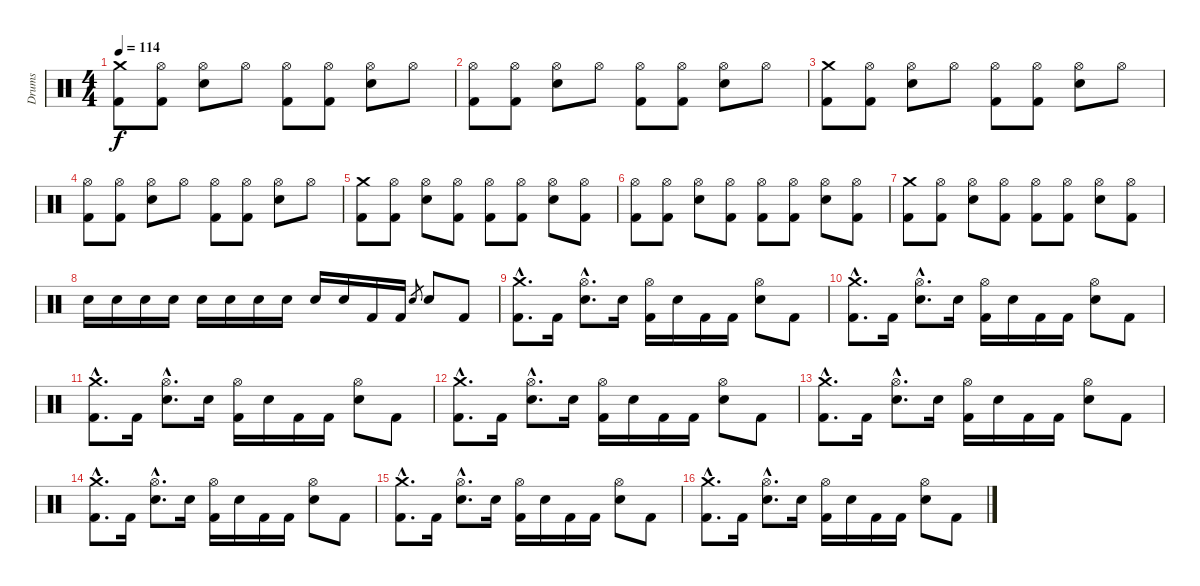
\track ("Drums" "Drums") {instrument percussion}
\staff {score}
\articulation defaults
\ts (4 4)
\tempo 114
\clef neutral
\ks c
("Crash medium (hit)" "Kick (hit) 2").8{dy f} ("Hi-Hat (open)" "Kick (hit) 2").8 ("Hi-Hat (open)" "Electric Snare (hit)").8 "Hi-Hat (open)".8 ("Hi-Hat (open)" "Kick (hit) 2").8 ("Hi-Hat (open)" "Kick (hit) 2").8 ("Hi-Hat (open)" "Electric Snare (hit)").8 "Hi-Hat (open)".8 |
("Hi-Hat (open)" "Kick (hit) 2").8 ("Hi-Hat (open)" "Kick (hit) 2").8 ("Hi-Hat (open)" "Electric Snare (hit)").8 "Hi-Hat (open)".8 ("Hi-Hat (open)" "Kick (hit) 2").8 ("Hi-Hat (open)" "Kick (hit) 2").8 ("Hi-Hat (open)" "Electric Snare (hit)").8 "Hi-Hat (open)".8 |
("Crash medium (hit)" "Kick (hit) 2").8 ("Hi-Hat (open)" "Kick (hit) 2").8 ("Hi-Hat (open)" "Electric Snare (hit)").8 "Hi-Hat (open)".8 ("Hi-Hat (open)" "Kick (hit) 2").8 ("Hi-Hat (open)" "Kick (hit) 2").8 ("Hi-Hat (open)" "Electric Snare (hit)").8 "Hi-Hat (open)".8 |
("Hi-Hat (open)" "Kick (hit) 2").8 ("Hi-Hat (open)" "Kick (hit) 2").8 ("Hi-Hat (open)" "Electric Snare (hit)").8 "Hi-Hat (open)".8 ("Hi-Hat (open)" "Kick (hit) 2").8 ("Hi-Hat (open)" "Kick (hit) 2").8 ("Hi-Hat (open)" "Electric Snare (hit)").8 "Hi-Hat (open)".8 |
("Crash medium (hit)" "Kick (hit) 2").8 ("Hi-Hat (open)" "Kick (hit) 2").8 ("Hi-Hat (open)" "Electric Snare (hit)").8 ("Hi-Hat (open)" "Kick (hit) 2").8 ("Hi-Hat (open)" "Kick (hit) 2").8 ("Hi-Hat (open)" "Kick (hit) 2").8 ("Hi-Hat (open)" "Electric Snare (hit)").8 ("Hi-Hat (open)" "Kick (hit) 2").8 |
("Hi-Hat (open)" "Kick (hit) 2").8 ("Hi-Hat (open)" "Kick (hit) 2").8 ("Hi-Hat (open)" "Electric Snare (hit)").8 ("Hi-Hat (open)" "Kick (hit) 2").8 ("Hi-Hat (open)" "Kick (hit) 2").8 ("Hi-Hat (open)" "Kick (hit) 2").8 ("Hi-Hat (open)" "Electric Snare (hit)").8 ("Hi-Hat (open)" "Kick (hit) 2").8 |
("Crash medium (hit)" "Kick (hit) 2").8 ("Hi-Hat (open)" "Kick (hit) 2").8 ("Hi-Hat (open)" "Electric Snare (hit)").8 ("Hi-Hat (open)" "Kick (hit) 2").8 ("Hi-Hat (open)" "Kick (hit) 2").8 ("Hi-Hat (open)" "Kick (hit) 2").8 ("Hi-Hat (open)" "Electric Snare (hit)").8 ("Hi-Hat (open)" "Kick (hit) 2").8 |
"Electric Snare (hit)".16 "Electric Snare (hit)".16 "Electric Snare (hit)".16 "Electric Snare (hit)".16 "Electric Snare (hit)".16 "Electric Snare (hit)".16 "Electric Snare (hit)".16 "Electric Snare (hit)".16 "Electric Snare (hit)".16 "Electric Snare (hit)".16 "Kick (hit) 2".16 "Kick (hit) 2".16 "Electric Snare (hit)".8{gr} "Electric Snare (hit)".8 "Kick (hit) 2".8 |
("Crash medium (hit)"{hac} "Kick (hit) 2"{hac}).8{d} "Kick (hit) 2".16 ("Hi-Hat (open)"{hac} "Electric Snare (hit)"{hac}).8{d} "Electric Snare (hit)".16 ("Hi-Hat (open)" "Kick (hit) 2").16 "Electric Snare (hit)".16 "Kick (hit) 2".16 "Kick (hit) 2".16 ("Hi-Hat (open)" "Electric Snare (hit)").8 "Kick (hit) 2".8 |
("Crash medium (hit)"{hac} "Kick (hit) 2"{hac}).8{d} "Kick (hit) 2".16 ("Hi-Hat (open)"{hac} "Electric Snare (hit)"{hac}).8{d} "Electric Snare (hit)".16 ("Hi-Hat (open)" "Kick (hit) 2").16 "Electric Snare (hit)".16 "Kick (hit) 2".16 "Kick (hit) 2".16 ("Hi-Hat (open)" "Electric Snare (hit)").8 "Kick (hit) 2".8 |
("Crash medium (hit)"{hac} "Kick (hit) 2"{hac}).8{d} "Kick (hit) 2".16 ("Hi-Hat (open)"{hac} "Electric Snare (hit)"{hac}).8{d} "Electric Snare (hit)".16 ("Hi-Hat (open)" "Kick (hit) 2").16 "Electric Snare (hit)".16 "Kick (hit) 2".16 "Kick (hit) 2".16 ("Hi-Hat (open)" "Electric Snare (hit)").8 "Kick (hit) 2".8 |
("Crash medium (hit)"{hac} "Kick (hit) 2"{hac}).8{d} "Kick (hit) 2".16 ("Hi-Hat (open)"{hac} "Electric Snare (hit)"{hac}).8{d} "Electric Snare (hit)".16 ("Hi-Hat (open)" "Kick (hit) 2").16 "Electric Snare (hit)".16 "Kick (hit) 2".16 "Kick (hit) 2".16 ("Hi-Hat (open)" "Electric Snare (hit)").8 "Kick (hit) 2".8 |
("Crash medium (hit)"{hac} "Kick (hit) 2"{hac}).8{d} "Kick (hit) 2".16 ("Hi-Hat (open)"{hac} "Electric Snare (hit)"{hac}).8{d} "Electric Snare (hit)".16 ("Hi-Hat (open)" "Kick (hit) 2").16 "Electric Snare (hit)".16 "Kick (hit) 2".16 "Kick (hit) 2".16 ("Hi-Hat (open)" "Electric Snare (hit)").8 "Kick (hit) 2".8 |
("Crash medium (hit)"{hac} "Kick (hit) 2"{hac}).8{d} "Kick (hit) 2".16 ("Hi-Hat (open)"{hac} "Electric Snare (hit)"{hac}).8{d} "Electric Snare (hit)".16 ("Hi-Hat (open)" "Kick (hit) 2").16 "Electric Snare (hit)".16 "Kick (hit) 2".16 "Kick (hit) 2".16 ("Hi-Hat (open)" "Electric Snare (hit)").8 "Kick (hit) 2".8 |
("Crash medium (hit)"{hac} "Kick (hit) 2"{hac}).8{d} "Kick (hit) 2".16 ("Hi-Hat (open)"{hac} "Electric Snare (hit)"{hac}).8{d} "Electric Snare (hit)".16 ("Hi-Hat (open)" "Kick (hit) 2").16 "Electric Snare (hit)".16 "Kick (hit) 2".16 "Kick (hit) 2".16 ("Hi-Hat (open)" "Electric Snare (hit)").8 "Kick (hit) 2".8 |
("Crash medium (hit)"{hac} "Kick (hit) 2"{hac}).8{d} "Kick (hit) 2".16 ("Hi-Hat (open)"{hac} "Electric Snare (hit)"{hac}).8{d} "Electric Snare (hit)".16 ("Hi-Hat (open)" "Kick (hit) 2").16 "Electric Snare (hit)".16 "Kick (hit) 2".16 "Kick (hit) 2".16 ("Hi-Hat (open)" "Electric Snare (hit)").8 "Kick (hit) 2".8
